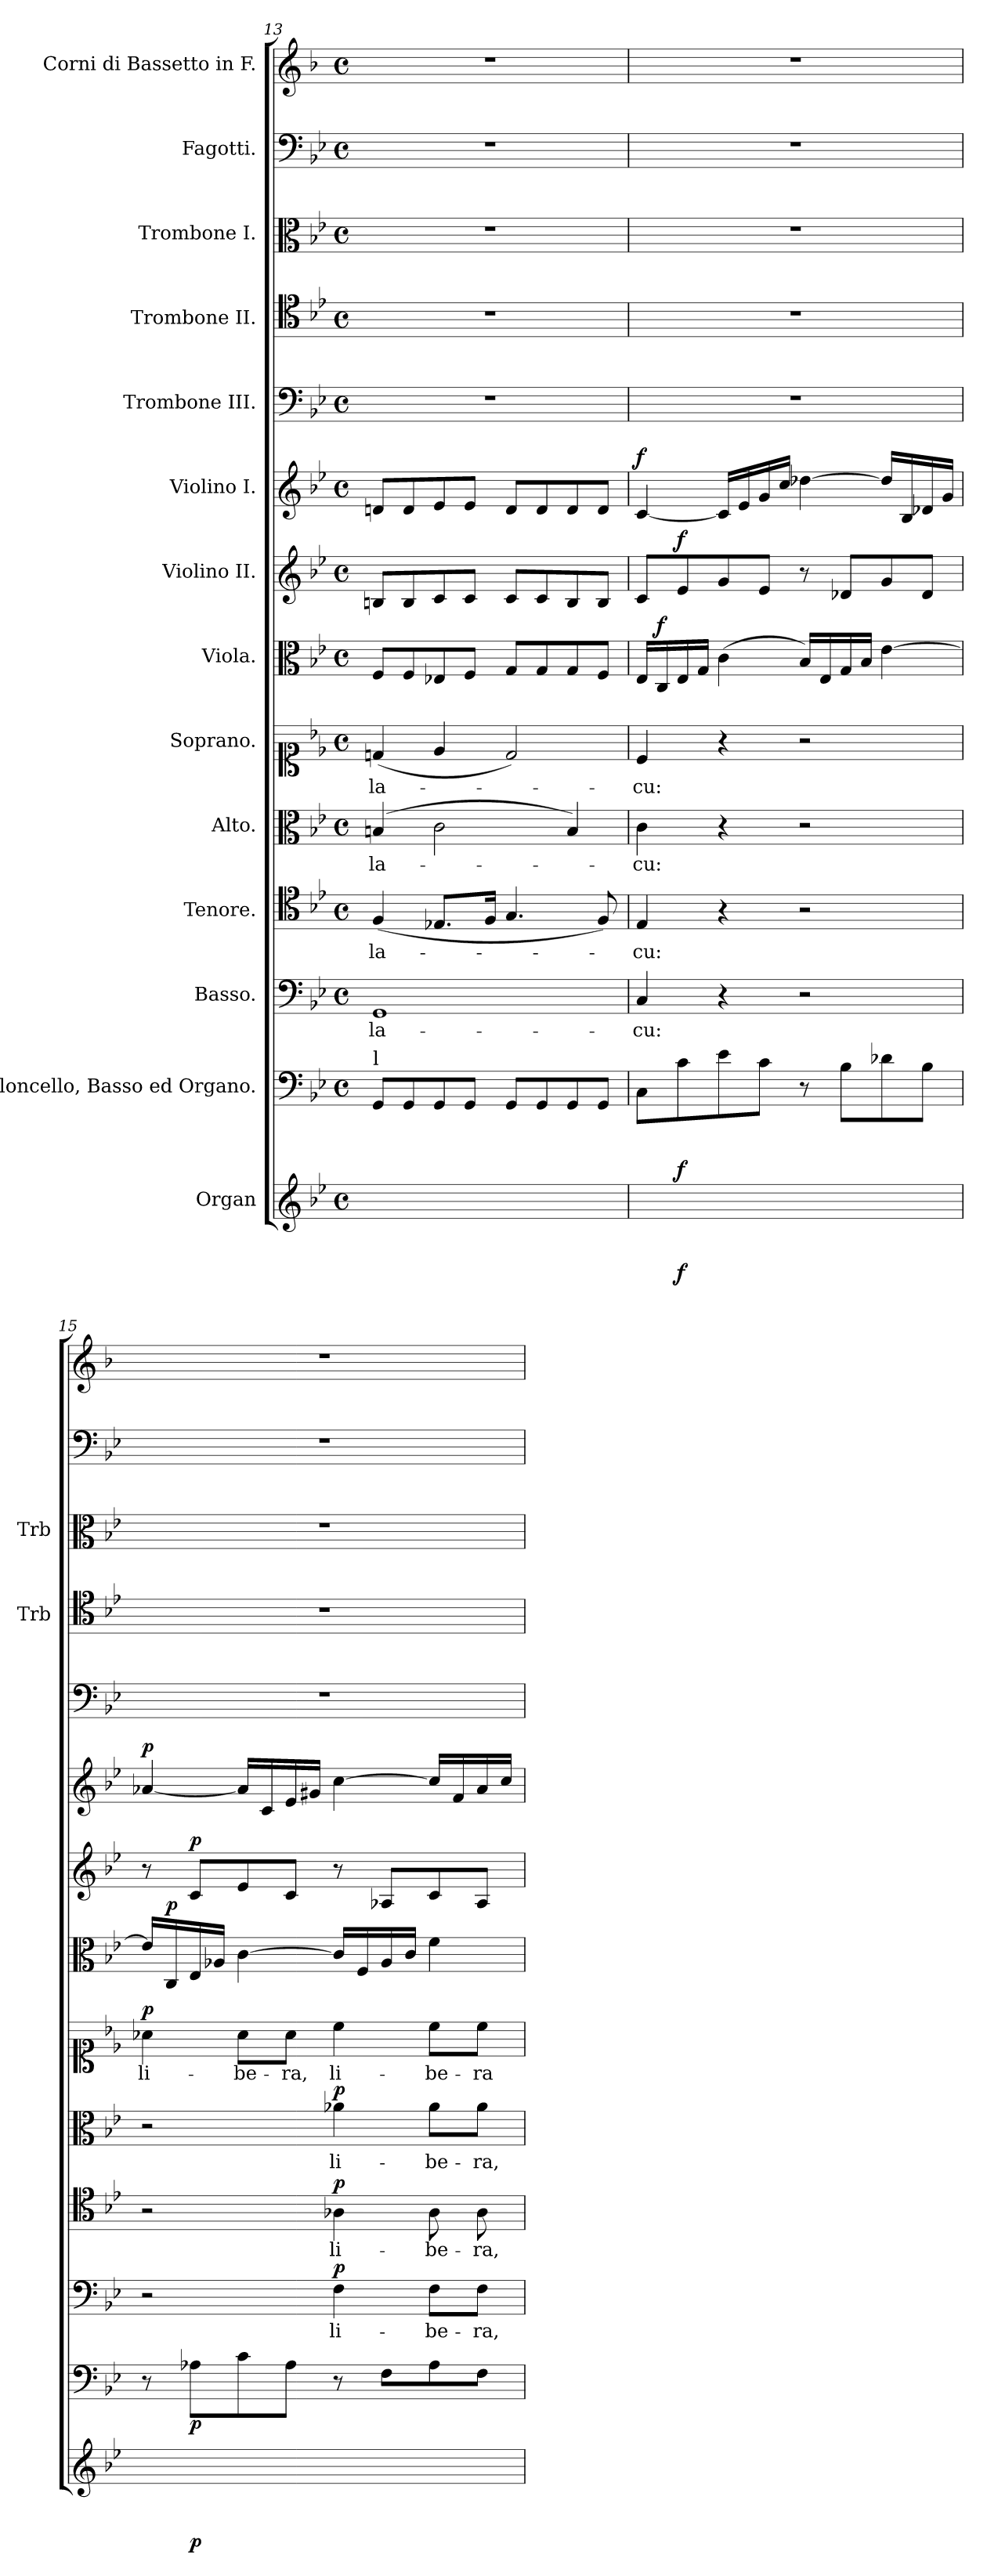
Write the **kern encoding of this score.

**kern	**dynam	**kern	**dynam	**kern	**text	**dynam	**kern	**text	**dynam	**kern	**text	**dynam	**kern	**text	**dynam	**kern	**text	**dynam	**kern	**text	**dynam	**kern	**text	**dynam	**kern	**kern	**kern	**kern	**kern
*part14	*part14	*part13	*part13	*part12	*part12	*part12	*part11	*part11	*part11	*part10	*part10	*part10	*part9	*part9	*part9	*part8	*part8	*part8	*part7	*part7	*part7	*part6	*part6	*part6	*part5	*part4	*part3	*part2	*part1
*staff14	*staff14	*staff13	*staff13	*staff12	*staff12	*staff12	*staff11	*staff11	*staff11	*staff10	*staff10	*staff10	*staff9	*staff9	*staff9	*staff8	*staff8	*staff8	*staff7	*staff7	*staff7	*staff6	*staff6	*staff6	*staff5	*staff4	*staff3	*staff2	*staff1
*I"Organ	*	*I"Violoncello, Basso ed Organo.	*	*I"Basso.	*	*	*I"Tenore.	*	*	*I"Alto.	*	*	*I"Soprano.	*	*	*I"Viola.	*	*	*I"Violino II.	*	*	*I"Violino I.	*	*	*I"Trombone III.	*I"Trombone II.	*I"Trombone I.	*I"Fagotti.	*I"Corni di Bassetto in F.
*	*	*	*	*	*	*	*	*	*	*	*	*	*	*	*	*	*	*	*	*	*	*	*	*	*	*I'Trb	*I'Trb	*	*
!!LO:PB:g=z
*clefG2	*	*clefF4	*	*clefF4	*	*	*clefC4	*	*	*clefC3	*	*	*clefC1	*	*	*clefC3	*	*	*clefG2	*	*	*clefG2	*	*	*clefF4	*clefC4	*clefC3	*clefF4	*clefG2
*	*	*	*	*	*	*	*	*	*	*	*	*	*	*	*	*	*	*	*	*	*	*	*	*	*	*	*	*	*ITrd4c7
*k[b-e-]	*	*k[b-e-]	*	*k[b-e-]	*	*	*k[b-e-]	*	*	*k[b-e-]	*	*	*k[b-e-]	*	*	*k[b-e-]	*	*	*k[b-e-]	*	*	*k[b-e-]	*	*	*k[b-e-]	*k[b-e-]	*k[b-e-]	*k[b-e-]	*k[b-e-]
*M4/4	*	*M4/4	*	*M4/4	*	*	*M4/4	*	*	*M4/4	*	*	*M4/4	*	*	*M4/4	*	*	*M4/4	*	*	*M4/4	*	*	*M4/4	*M4/4	*M4/4	*M4/4	*M4/4
*met(c)	*	*met(c)	*	*met(c)	*	*	*met(c)	*	*	*met(c)	*	*	*met(c)	*	*	*met(c)	*	*	*met(c)	*	*	*met(c)	*	*	*met(c)	*met(c)	*met(c)	*met(c)	*met(c)
=13	=13	=13	=13	=13	=13	=13	=13	=13	=13	=13	=13	=13	=13	=13	=13	=13	=13	=13	=13	=13	=13	=13	=13	=13	=13	=13	=13	=13	=13
*^	*	*^	*	*	*	*	*	*	*	*	*	*	*	*	*	*	*	*	*	*	*	*	*	*	*	*	*	*	*
!	!	!	!LO:TX:a:t=l	!	!	!	!	!	!	!	!	!	!	!	!	!	!	!	!	!	!	!	!	!	!	!	!	!	!	!	!
!	!	!	!	!	!	!	!LO:LY:b	!	!	!LO:LY:b	!	!	!LO:LY:b	!	!	!LO:LY:b	!	!	!LO:LY:b	!	!	!LO:LY:b	!	!	!LO:LY:b	!	!	!	!	!	!
4F\yy 4Bn\yy 4dn\yy	1GGGyy]	.	8GG/L	8GGG/Lyy	.	1GG	la-	.	(<4F/	la-	.	(>4Bn/	la-	.	(<4dn/	la-	.	8F/L	.	.	8Bn/L	.	.	8dn/L	.	.	1r	1r	1r	1r	1r
.	.	.	8GG/	8GGG/yy	.	.	.	.	.	.	.	.	.	.	.	.	.	8F/	.	.	8B/	.	.	8d/	.	.	.	.	.	.	.
8.E-X\yy [8.G\yy [8.c\yy [8.e-\yyL	.	.	8GG/	8GGG/yy	.	.	.	.	8.E-X/L	.	.	2c\	.	.	4e-/	.	.	8E-X/	.	.	8c/	.	.	8e-/	.	.	.	.	.	.	.
.	.	.	8GG/J	8GGG/Jyy	.	.	.	.	.	.	.	.	.	.	.	.	.	8F/J	.	.	8c/J	.	.	8e-/J	.	.	.	.	.	.	.
16F\yy 16G\yy] 16c\yy] 16e-\yy]Jk	.	.	.	.	.	.	.	.	16F/Jk	.	.	.	.	.	.	.	.	.	.	.	.	.	.	.	.	.	.	.	.	.	.
[4G\yy 4c\yy [4d\yy	.	.	8GG/L	8GGG/Lyy	.	.	.	.	4.G/	.	.	.	.	.	2d/)	.	.	8G/L	.	.	8c/L	.	.	8d/L	.	.	.	.	.	.	.
.	.	.	8GG/	8GGG/yy	.	.	.	.	.	.	.	.	.	.	.	.	.	8G/	.	.	8c/	.	.	8d/	.	.	.	.	.	.	.
8G\yy] [8B\yy 8d\yy_L	.	.	8GG/	8GGG/yy	.	.	.	.	.	.	.	4B/)	.	.	.	.	.	8G/	.	.	8B/	.	.	8d/	.	.	.	.	.	.	.
8F\yy 8B\yy] 8d\yy]J	.	.	8GG/J	8GGG/Jyy	.	.	.	.	8F/)	.	.	.	.	.	.	.	.	8F/J	.	.	8B/J	.	.	8d/J	.	.	.	.	.	.	.
=14	=14	=14	=14	=14	=14	=14	=14	=14	=14	=14	=14	=14	=14	=14	=14	=14	=14	=14	=14	=14	=14	=14	=14	=14	=14	=14	=14	=14	=14	=14	=14
!	!	!	!	!	!	!	!LO:LY:b	!	!	!LO:LY:b	!	!	!LO:LY:b	!LO:DY:b	!	!LO:LY:b	!LO:DY:b	!	!	!	!	!	!	!	!	!LO:DY:b	!	!	!	!	!
8E-\yy 8G\yy 8c\yy	8CC/Lyy	.	8C\L	8CC\Lyy	.	4C/	-cu:	.	4E-/	-cu:	.	4c\	-cu:	other-dynamics	4c/	-cu:	other-dynamics	16E-/LL	.	.	8c/L	.	.	[4c/	.	f	1r	1r	1r	1r	1r
!	!	!	!	!	!	!	!	!	!	!	!	!	!	!	!	!	!	!	!	!LO:DY:b	!	!	!	!	!	!	!	!	!	!	!
.	.	.	.	.	.	.	.	.	.	.	.	.	.	.	.	.	.	16C/	.	f	.	.	.	.	.	.	.	.	.	.	.
!	!	!LO:DY:b	!	!	!LO:DY:b	!	!	!	!	!	!	!	!	!	!	!	!	!	!	!	!	!	!LO:DY:b	!	!	!	!	!	!	!	!
4.c\yy 4.e-\yy 4.g\yy	8C/yy	f	8c\	8C\yy	f	.	.	.	.	.	.	.	.	.	.	.	.	16E-/	.	.	8e-/	.	f	.	.	.	.	.	.	.	.
.	.	.	.	.	.	.	.	.	.	.	.	.	.	.	.	.	.	16G/JJ	.	.	.	.	.	.	.	.	.	.	.	.	.
.	8E-/yy	.	8e-\	8E-\yy	.	4r	.	.	4r	.	.	4r	.	.	4r	.	.	(>4c\	.	.	8g/	.	.	16c/LL]	.	.	.	.	.	.	.
.	.	.	.	.	.	.	.	.	.	.	.	.	.	.	.	.	.	.	.	.	.	.	.	16e-/	.	.	.	.	.	.	.
.	8C/Jyy	.	8c\J	8C\Jyy	.	.	.	.	.	.	.	.	.	.	.	.	.	.	.	.	8e-/J	.	.	16g/	.	.	.	.	.	.	.
.	.	.	.	.	.	.	.	.	.	.	.	.	.	.	.	.	.	.	.	.	.	.	.	16cc/JJ	.	.	.	.	.	.	.
2B-\yy 2d-X\yy 2e-\yy 2g\yy	8ryy	.	8r	8ryy	.	2r	.	.	2r	.	.	2r	.	.	2r	.	.	16B-/LL)	.	.	8r	.	.	[4dd-X\	.	.	.	.	.	.	.
.	.	.	.	.	.	.	.	.	.	.	.	.	.	.	.	.	.	16E-/	.	.	.	.	.	.	.	.	.	.	.	.	.
.	8BB-/Lyy	.	8B-\L	8BB-\Lyy	.	.	.	.	.	.	.	.	.	.	.	.	.	16G/	.	.	8d-X/L	.	.	.	.	.	.	.	.	.	.
.	.	.	.	.	.	.	.	.	.	.	.	.	.	.	.	.	.	16B-/JJ	.	.	.	.	.	.	.	.	.	.	.	.	.
.	8D-X/yy	.	8d-X\	8D-X\yy	.	.	.	.	.	.	.	.	.	.	.	.	.	[4e-\	.	.	8g/	.	.	16dd-/LL]	.	.	.	.	.	.	.
.	.	.	.	.	.	.	.	.	.	.	.	.	.	.	.	.	.	.	.	.	.	.	.	16B-/	.	.	.	.	.	.	.
.	8BB-/Jyy	.	8B-\J	8BB-\Jyy	.	.	.	.	.	.	.	.	.	.	.	.	.	.	.	.	8d-/J	.	.	16d-X/	.	.	.	.	.	.	.
.	.	.	.	.	.	.	.	.	.	.	.	.	.	.	.	.	.	.	.	.	.	.	.	16g/JJ	.	.	.	.	.	.	.
=15	=15	=15	=15	=15	=15	=15	=15	=15	=15	=15	=15	=15	=15	=15	=15	=15	=15	=15	=15	=15	=15	=15	=15	=15	=15	=15	=15	=15	=15	=15	=15
!	!	!	!	!	!	!	!	!	!	!	!	!	!	!	!	!LO:LY:b	!LO:DY:a	!	!	!	!	!	!	!	!	!LO:DY:b	!	!	!	!	!
4ryy	8ryy	.	8r	8ryy	.	2r	.	.	2r	.	.	2r	.	.	4a-X\	li-	p	16e-/LL]	.	.	8r	.	.	[4a-X/	.	p	1r	1r	1r	1r	1r
!	!	!	!	!	!	!	!	!	!	!	!	!	!	!	!	!	!	!	!	!LO:DY:b	!	!	!	!	!	!	!	!	!	!	!
.	.	.	.	.	.	.	.	.	.	.	.	.	.	.	.	.	.	16C/	.	p	.	.	.	.	.	.	.	.	.	.	.
!	!	!LO:DY:b	!	!	!LO:DY:b	!	!	!	!	!	!	!	!	!	!	!	!	!	!	!	!	!	!LO:DY:b	!	!	!	!	!	!	!	!
.	8AA-X/Lyy	p	8A-X\L	8AA-X\Lyy	p	.	.	.	.	.	.	.	.	.	.	.	.	16E-/	.	.	8c/L	.	p	.	.	.	.	.	.	.	.
.	.	.	.	.	.	.	.	.	.	.	.	.	.	.	.	.	.	16A-X/JJ	.	.	.	.	.	.	.	.	.	.	.	.	.
!	!	!	!	!	!	!	!	!	!	!	!	!	!	!	!	!LO:LY:b	!	!	!	!	!	!	!	!	!	!	!	!	!	!	!
4c\yy 4e-\yy 4a-X\yy	8C/yy	.	8c\	8C\yy	.	.	.	.	.	.	.	.	.	.	8a-\L	-be-	.	[4c\	.	.	8e-/	.	.	16a-/LL]	.	.	.	.	.	.	.
.	.	.	.	.	.	.	.	.	.	.	.	.	.	.	.	.	.	.	.	.	.	.	.	16c/	.	.	.	.	.	.	.
!	!	!	!	!	!	!	!	!	!	!	!	!	!	!	!	!LO:LY:b	!	!	!	!	!	!	!	!	!	!	!	!	!	!	!
.	8AA-/Jyy	.	8A-\J	8AA-\Jyy	.	.	.	.	.	.	.	.	.	.	8a-\J	-ra,	.	.	.	.	8c/J	.	.	16e-/	.	.	.	.	.	.	.
.	.	.	.	.	.	.	.	.	.	.	.	.	.	.	.	.	.	.	.	.	.	.	.	16g#X/JJ	.	.	.	.	.	.	.
!	!	!	!	!	!	!	!LO:LY:b	!LO:DY:a	!	!LO:LY:b	!LO:DY:a	!	!LO:LY:b	!LO:DY:a	!	!LO:LY:b	!	!	!	!	!	!	!	!	!	!	!	!	!	!	!
4ryy	8ryy	.	8r	8ryy	.	4F\	li-	p	4A-X\	li-	p	4a-X\	li-	p	4cc\	li-	.	16c/LL]	.	.	8r	.	.	[4cc\	.	.	.	.	.	.	.
.	.	.	.	.	.	.	.	.	.	.	.	.	.	.	.	.	.	16F/	.	.	.	.	.	.	.	.	.	.	.	.	.
.	8FF/Lyy	.	8F\L	8FF\Lyy	.	.	.	.	.	.	.	.	.	.	.	.	.	16A-/	.	.	8A-X/L	.	.	.	.	.	.	.	.	.	.
.	.	.	.	.	.	.	.	.	.	.	.	.	.	.	.	.	.	16c/JJ	.	.	.	.	.	.	.	.	.	.	.	.	.
!	!	!	!	!	!	!	!LO:LY:b	!	!	!LO:LY:b	!	!	!LO:LY:b	!	!	!LO:LY:b	!	!	!	!	!	!	!	!	!	!	!	!	!	!	!
4A-X\yy 4c\yy 4f\yy	8AA-/yy	.	8A-\	8AA-\yy	.	8F\L	-be-	.	8A-\	-be-	.	8a-\L	-be-	.	8cc\L	-be-	.	4f\	.	.	8c/	.	.	16cc/LL]	.	.	.	.	.	.	.
.	.	.	.	.	.	.	.	.	.	.	.	.	.	.	.	.	.	.	.	.	.	.	.	16f/	.	.	.	.	.	.	.
!	!	!	!	!	!	!	!LO:LY:b	!	!	!LO:LY:b	!	!	!LO:LY:b	!	!	!LO:LY:b	!	!	!	!	!	!	!	!	!	!	!	!	!	!	!
.	8FF/Jyy	.	8F\J	8FF\Jyy	.	8F\J	-ra,	.	8A-\	-ra,	.	8a-\J	-ra,	.	8cc\J	-ra	.	.	.	.	8A-/J	.	.	16a-/	.	.	.	.	.	.	.
.	.	.	.	.	.	.	.	.	.	.	.	.	.	.	.	.	.	.	.	.	.	.	.	16cc/JJ	.	.	.	.	.	.	.
*v	*v	*	*	*	*	*	*	*	*	*	*	*	*	*	*	*	*	*	*	*	*	*	*	*	*	*	*	*	*	*	*
*	*	*v	*v	*	*	*	*	*	*	*	*	*	*	*	*	*	*	*	*	*	*	*	*	*	*	*	*	*	*	*
=	=	=	=	=	=	=	=	=	=	=	=	=	=	=	=	=	=	=	=	=	=	=	=	=	=	=	=	=	=
*-	*-	*-	*-	*-	*-	*-	*-	*-	*-	*-	*-	*-	*-	*-	*-	*-	*-	*-	*-	*-	*-	*-	*-	*-	*-	*-	*-	*-	*-
